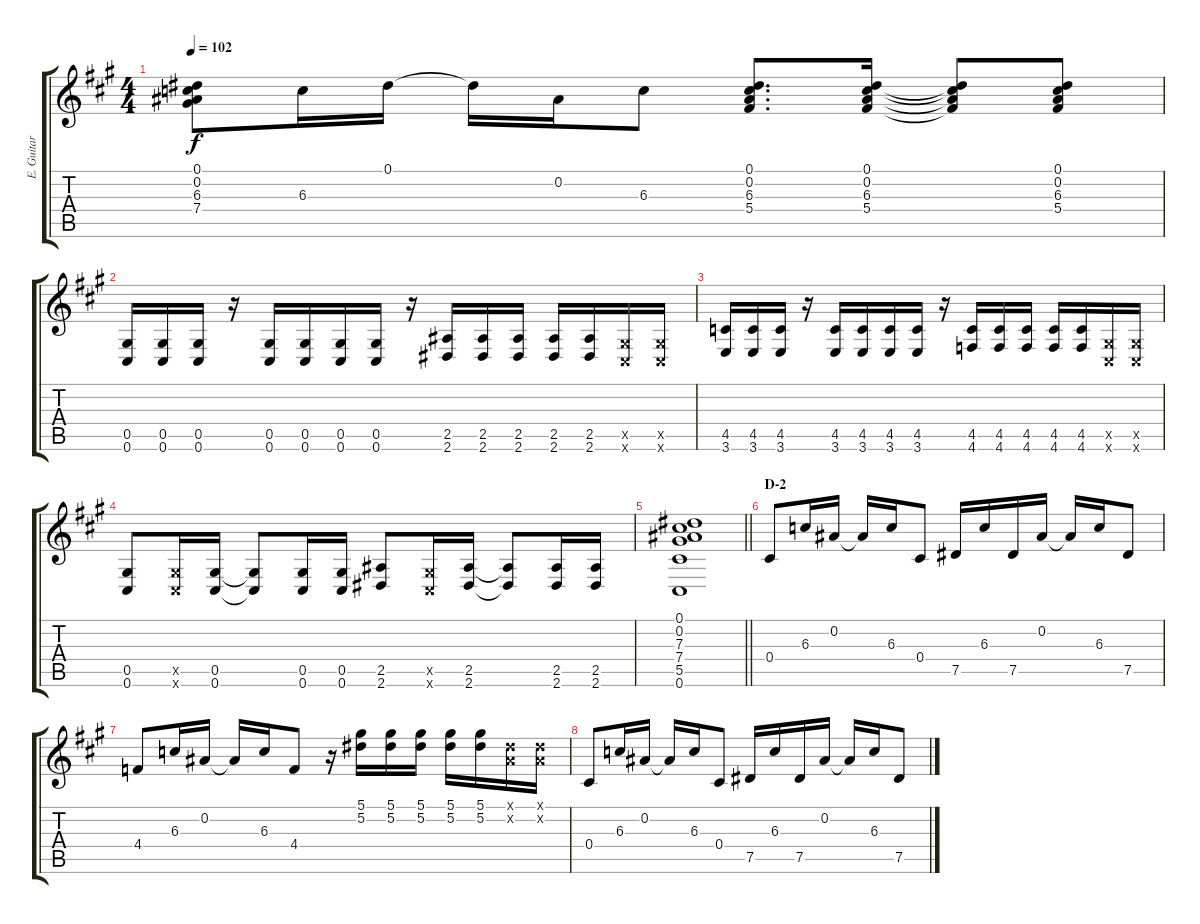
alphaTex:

\track ("E. Guitar III" "E. Guitar ") {instrument distortionguitar}
\staff {score tabs}
\tuning (Eb4 Bb3 Gb3 Db3 Ab2 Db2) {hide}
\ts (4 4)
\tempo 102
\clef g2
\ks a
(0.1 0.2 6.3 7.4).8{dy f} 6.3.16 0.1.16 0.1{t}.16 0.2.16 6.3.8 (0.1 0.2 6.3 5.4).8{d} (0.1 0.2 6.3 5.4).16 (0.1{t} 0.2{t} 6.3{t} 5.4{t}).8 (0.1 0.2 6.3 5.4).8 |
(0.5 0.6).16 (0.5 0.6).16 (0.5 0.6).16 r.16 (0.5 0.6).16 (0.5 0.6).16 (0.5 0.6).16 (0.5 0.6).16 r.16 (2.5 2.6).16 (2.5 2.6).16 (2.5 2.6).16 (2.5 2.6).16 (2.5 2.6).16 (0.5{x} 0.6{x}).16 (0.5{x} 0.6{x}).16 |
(4.5 3.6).16 (4.5 3.6).16 (4.5 3.6).16 r.16 (4.5 3.6).16 (4.5 3.6).16 (4.5 3.6).16 (4.5 3.6).16 r.16 (4.5 4.6).16 (4.5 4.6).16 (4.5 4.6).16 (4.5 4.6).16 (4.5 4.6).16 (0.5{x} 0.6{x}).16 (0.5{x} 0.6{x}).16 |
(0.5 0.6).8 (0.5{x} 0.6{x}).16 (0.5 0.6).16 (0.5{t} 0.6{t}).8 (0.5 0.6).16 (0.5 0.6).16 (2.5 2.6).8 (0.5{x} 0.6{x}).16 (2.5 2.6).16 (2.5{t} 2.6{t}).8 (2.5 2.6).16 (2.5 2.6).16 |
\barLineRight lightlight
(0.1 0.2 7.3 7.4 5.5 0.6).1 |
\section ("" "D-2")
0.4.8 6.3.16 0.2.16 0.2{t}.16 6.3.16 0.4.8 7.5.16 6.3.16 7.5.16 0.2.16 0.2{t}.16 6.3.16 7.5.8 |
4.4.8 6.3.16 0.2.16 0.2{t}.16 6.3.16 4.4.8 r.16 (5.1 5.2).16 (5.1 5.2).16 (5.1 5.2).16 (5.1 5.2).16 (5.1 5.2).16 (0.1{x} 0.2{x}).16 (0.1{x} 0.2{x}).16 |
0.4.8 6.3.16 0.2.16 0.2{t}.16 6.3.16 0.4.8 7.5.16 6.3.16 7.5.16 0.2.16 0.2{t}.16 6.3.16 7.5.8
